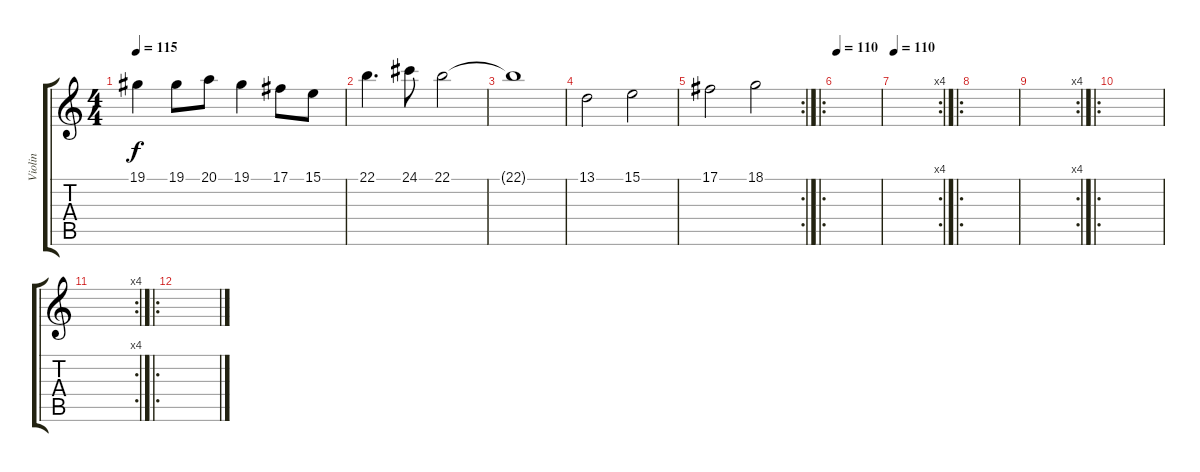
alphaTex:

\track ("Violin" "Violin") {instrument violin}
\staff {score tabs}
\tuning (Db4 Ab3 E3 B2 Gb2 Db2) {hide}
\ts (4 4)
\tempo 115
\clef g2
\ks c
19.1{t}.4{dy f} 19.1.8 20.1.8 19.1.4 17.1.8 15.1.8 |
22.1.4{d} 24.1.8 22.1.2 |
22.1{t}.1 |
13.1.2 15.1.2 |
\rc 2
17.1.2 18.1.2 |
\ro
\tempo 110
|
\rc 4
\tempo 110
|
\ro
|
\rc 4
|
\ro
|
\rc 4
|
\ro
